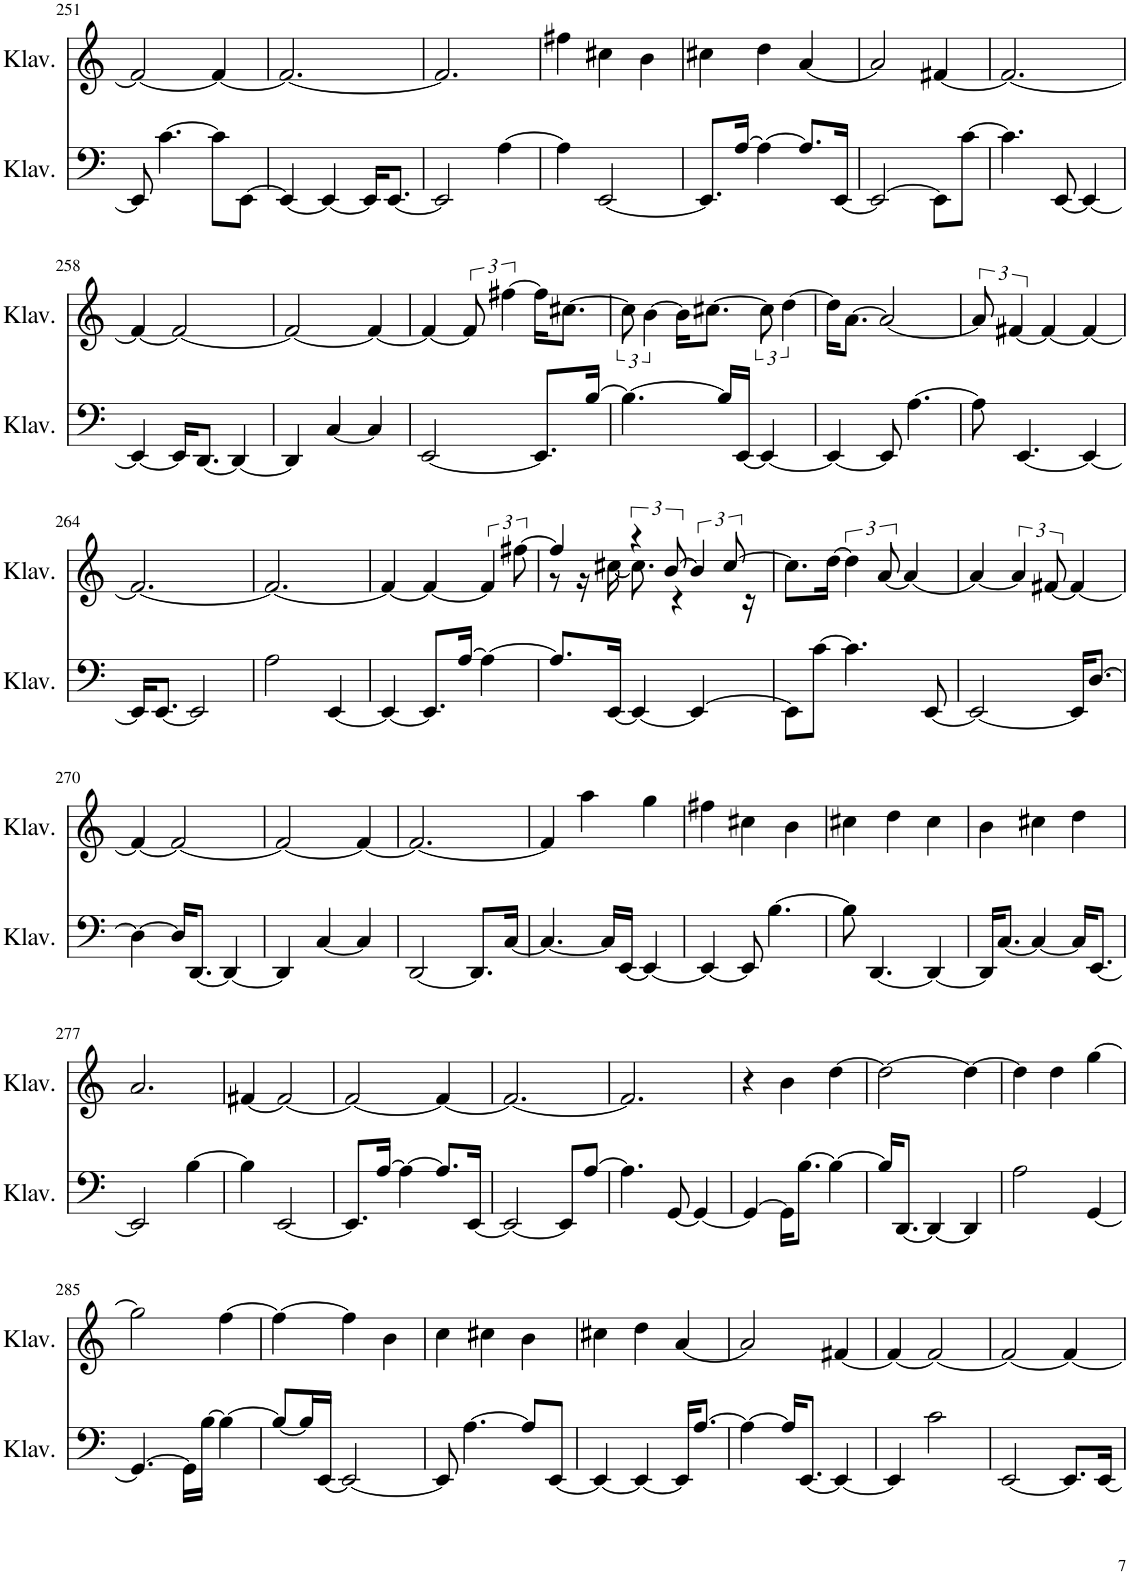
**kern	**kern
*part2	*part1
*staff2	*staff1
*I"Klavier	*I"Klavier
*I'Klav.	*I'Klav.
!!LO:PB:g=z
*clefF4	*clefG2
*k[]	*k[]
*M3/4	*M3/4
=251	=251
8EE/]	2f#/_
[4.c\	.
8c\L]	4f#/_
[8EE\J	.
=252	=252
4EE/_	2.f#/_
4EE/_	.
16EE/KL]	.
[8.EE/J	.
=253	=253
2EE/]	2.f#/]
[4A\	.
=254	=254
4A\]	4ff#X\
[2EE/	4cc#X\
.	4b\
=255	=255
8.EE/L]	4cc#X\
[16A/Jk	.
4A\_	4dd\
8.A/L]	[4a/
[16EE/Jk	.
=256	=256
2EE/_	2a/]
8EE\L]	[4f#X/
[8c\J	.
=257	=257
4.c\]	2.f#/_
[8EE/	.
4EE/_	.
!!LO:LB:g=z
=258	=258
4EE/_	4f#/_
16EE/KL]	2f#/_
[8.DD/J	.
4DD/_	.
=259	=259
4DD/]	2f#/_
[4C/	.
4C/]	4f#/_
=260	=260
[2EE/	4f#/_
.	12f#/]
.	[6ff#X\
8.EE/L]	16ff#\KL]
.	[8.cc#X\J
[16B/Jk	.
=261	=261
4.B\_	12cc#\]
.	[6b\
.	16b\KL]
.	[8.cc#X\J
16B/LL]	.
[16EE/JJ	.
4EE/_	12cc#\]
.	[6dd\
=262	=262
4EE/_	16dd\KL]
.	[8.a\J
8EE/]	2a/_
[4.A\	.
=263	=263
8A\]	12a/]
.	[6f#X/
[4.EE/	.
.	4f#/_
4EE/_	4f#/_
!!LO:LB:g=z
=264	=264
16EE/KL]	2.f#/_
[8.EE/J	.
2EE/]	.
=265	=265
2A\	2.f#/_
[4EE/	.
=266	=266
4EE/_	4f#/_
8.EE/L]	4f#/_
[16A/Jk	.
4A\_	6f#/]
.	[12ff#X\
=267	=267
*	*^
8.A/L]	4ff#/]	8r
.	.	16r
[16EE/Jk	.	[16cc#X\
4EE/_	6r	8.cc#\]
.	[4b/	.
.	.	4r
4EE/_	.	.
.	[12cc#/	.
.	.	16r
*	*v	*v
=268	=268
8EE\L]	8.cc#\L]
[8c\J	.
.	[16dd\Jk
4.c\]	6dd\]
.	[12a/
.	4a/_
[8EE/	.
=269	=269
2EE/_	4a/_
.	6a/]
.	[12f#X/
16EE/KL]	4f#/_
[8.D/J	.
!!LO:LB:g=z
=270	=270
4D\_	4f#/_
16D/KL]	2f#/_
[8.DD/J	.
4DD/_	.
=271	=271
4DD/]	2f#/_
[4C/	.
4C/]	4f#/_
=272	=272
[2DD/	2.f#/_
8.DD/L]	.
[16C/Jk	.
=273	=273
4.C/_	4f#/]
.	4aa\
16C/LL]	.
[16EE/JJ	.
4EE/_	4gg\
=274	=274
4EE/_	4ff#X\
8EE/]	4cc#X\
[4.B\	.
.	4b\
=275	=275
8B\]	4cc#X\
[4.DD/	.
.	4dd\
4DD/_	4cc#\
=276	=276
16DD/KL]	4b\
[8.C/J	.
4C/_	4cc#X\
16C/KL]	4dd\
[8.EE/J	.
!!LO:LB:g=z
=277	=277
2EE/]	2.a/
[4B\	.
=278	=278
4B\]	[4f#X/
[2EE/	2f#/_
=279	=279
8.EE/L]	2f#/_
[16A/Jk	.
4A\_	.
8.A/L]	4f#/_
[16EE/Jk	.
=280	=280
2EE/_	2.f#/_
8EE/L]	.
[8A/J	.
=281	=281
4.A\]	2.f#/]
[8GG/	.
4GG/_	.
=282	=282
4GG/_	4r
16GG\KL]	4b\
[8.B\J	.
4B\_	[4dd\
=283	=283
16B/KL]	2dd\_
[8.DD/J	.
4DD/_	.
4DD/]	4dd\_
=284	=284
2A\	4dd\]
.	4dd\
[4GG/	[4gg\
!!LO:LB:g=z
=285	=285
4.GG/_	2gg\]
16GG\LL]	.
[16B\JJ	.
4B\_	[4ff\
=286	=286
8B/L_	4ff\_
16B/L]	.
[16EE/JJ	.
2EE/_	4ff\]
.	4b\
=287	=287
8EE/]	4cc\
[4.A\	.
.	4cc#X\
8A/L]	4b\
[8EE/J	.
=288	=288
4EE/_	4cc#X\
4EE/_	4dd\
16EE/KL]	[4a/
[8.A/J	.
=289	=289
4A\_	2a/]
16A/KL]	.
[8.EE/J	.
4EE/_	[4f#X/
=290	=290
4EE/]	4f#/_
2c\	2f#/_
=291	=291
[2EE/	2f#/_
8.EE/L]	4f#/_
[16EE/Jk	.
=	=
*-	*-
